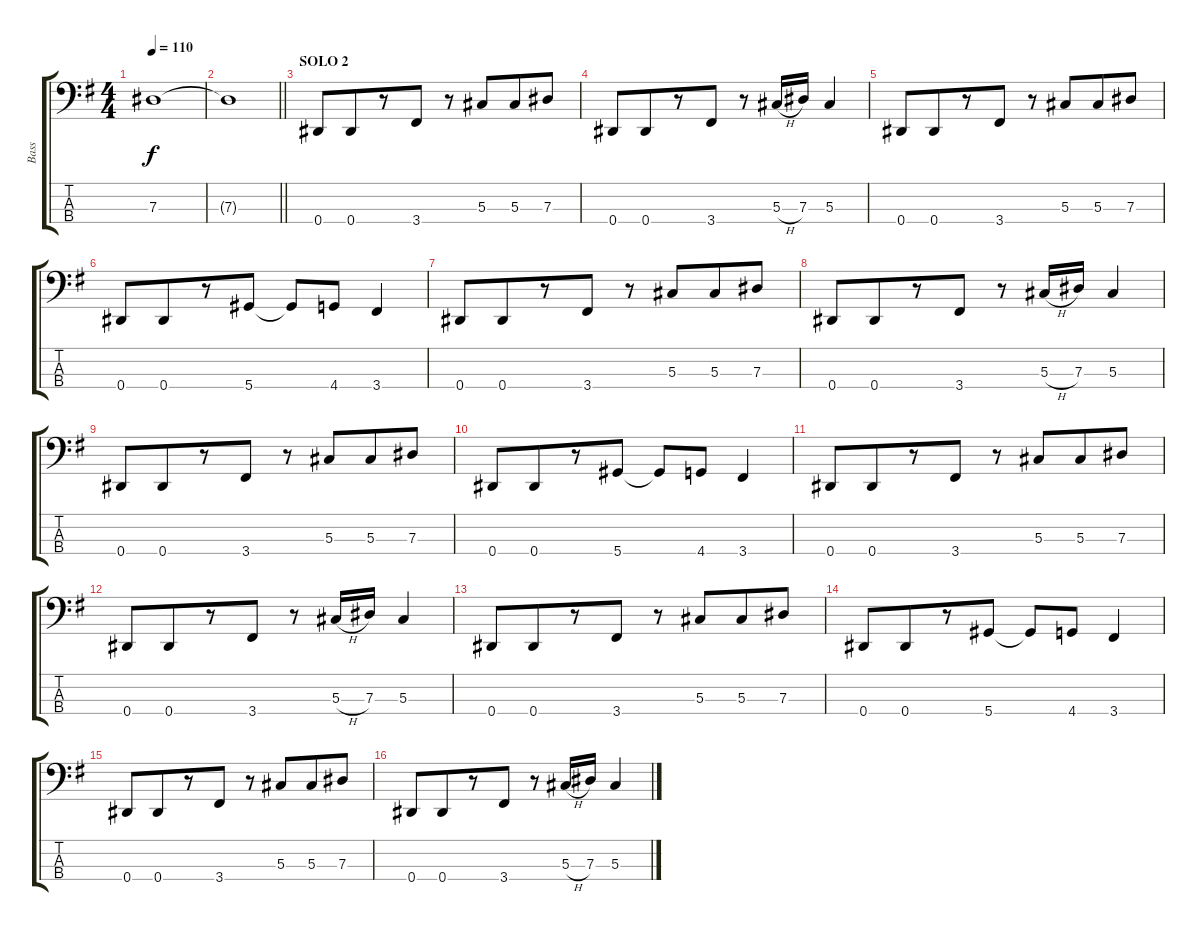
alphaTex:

\track ("Bass" "Bass") {instrument electricbasspick}
\staff {score tabs}
\tuning (Gb2 Db2 Ab1 Eb1) {hide}
\ts (4 4)
\tempo 110
\clef f4
\ks eminor
7.3.1{dy f} |
\barLineRight lightlight
7.3{t}.1 |
\section ("" "SOLO 2")
0.4.8 0.4.8{beam merge} r.8 3.4.8 r.8 5.3.8{beam merge} 5.3.8 7.3.8 |
0.4.8 0.4.8{beam merge} r.8 3.4.8 r.8 5.3{h}.16{beam merge} 7.3.16 5.3.4 |
0.4.8 0.4.8{beam merge} r.8 3.4.8 r.8 5.3.8{beam merge} 5.3.8 7.3.8 |
0.4.8 0.4.8{beam merge} r.8 5.4.8 5.4{t}.8 4.4.8{beam merge} 3.4.4 |
0.4.8 0.4.8{beam merge} r.8 3.4.8 r.8 5.3.8{beam merge} 5.3.8 7.3.8 |
0.4.8 0.4.8{beam merge} r.8 3.4.8 r.8 5.3{h}.16{beam merge} 7.3.16 5.3.4 |
0.4.8 0.4.8{beam merge} r.8 3.4.8 r.8 5.3.8{beam merge} 5.3.8 7.3.8 |
0.4.8 0.4.8{beam merge} r.8 5.4.8 5.4{t}.8 4.4.8{beam merge} 3.4.4 |
0.4.8 0.4.8{beam merge} r.8 3.4.8 r.8 5.3.8{beam merge} 5.3.8 7.3.8 |
0.4.8 0.4.8{beam merge} r.8 3.4.8 r.8 5.3{h}.16{beam merge} 7.3.16 5.3.4 |
0.4.8 0.4.8{beam merge} r.8 3.4.8 r.8 5.3.8{beam merge} 5.3.8 7.3.8 |
0.4.8 0.4.8{beam merge} r.8 5.4.8 5.4{t}.8 4.4.8{beam merge} 3.4.4 |
0.4.8 0.4.8{beam merge} r.8 3.4.8 r.8 5.3.8{beam merge} 5.3.8 7.3.8 |
0.4.8 0.4.8{beam merge} r.8 3.4.8 r.8 5.3{h}.16{beam merge} 7.3.16 5.3.4
